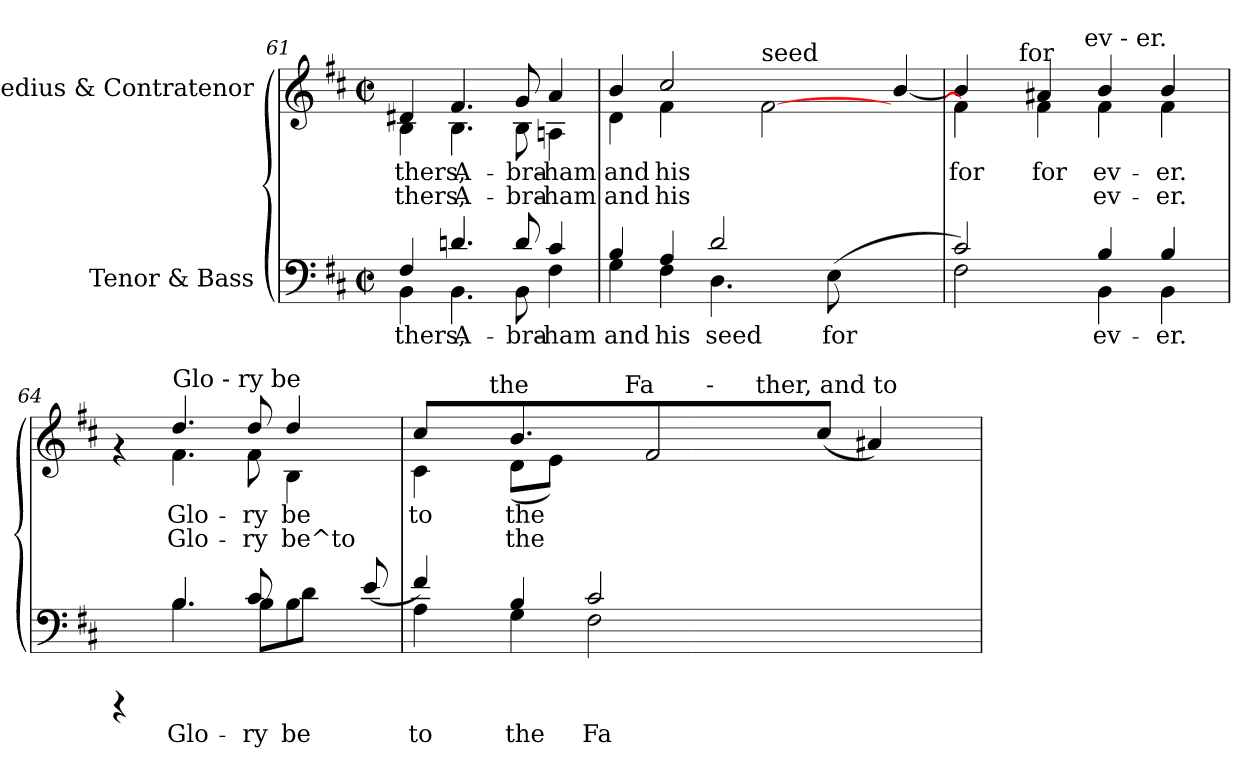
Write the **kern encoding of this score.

**kern	**text	**kern	**text	**text
*part2	*part2	*part1	*part1	*part1
*staff2	*staff2	*staff1	*staff1	*staff1
*I"Tenor &  Bass	*	*I"Medius &  Contratenor	*	*
*clefF4	*	*clefG2	*	*
*k[f#c#]	*	*k[f#c#]	*	*
*D:	*	*D:	*	*
*M2/2	*	*M2/2	*	*
*met(c|)	*	*met(c|)	*	*
=61	=61	=61	=61	=61
*^	*	*	*	*
!	!	!LO:LY:b:cj	!	!LO:LY:b:cj	!LO:LY:b:cj
*	*	*	*^	*	*
4F#/	4BB\	-thers,	4d#X/	4B\	-thers,	thers,
!	!	!LO:LY:b:cj	!	!	!LO:LY:b:cj	!LO:LY:b:cj
4.dn/	4.BB\	A-	4.f#/	4.B\	A-	-A-
!	!	!LO:LY:b:cj	!	!	!LO:LY:b:cj	!LO:LY:b:cj
8d/	8BB\	-bra-	8g/	8B\	-bra-	-bra-
!	!	!LO:LY:b:cj	!	!	!LO:LY:b:cj	!LO:LY:b:cj
4c#/	4F#\	-ham	4a/	4An\	-ham	ham
=62	=62	=62	=62	=62	=62	=62
!	!	!LO:LY:b:cj	!	!	!LO:LY:b:cj	!LO:LY:b:cj
4B/	4G\	and	4b/	4d\	and	and
!	!	!LO:LY:b:cj	!	!	!LO:LY:b:cj	!LO:LY:b:cj
4A/	4F#\	his	2cc#/	4f#\	his	his
!	!	!LO:LY:b:cj	!	!	!	!
2d/	4.D\	seed	.	1ryy	.	.
!	!	!	!LO:TX:a:t=seed	!	!	!
.	.	.	[<2f#\	.	.	.
.	4.ryy	.	.	.	.	.
!	!	!LO:LY:b:cj	!	!	!	!
(<8E\	.	for	.	.	.	.
4.ryy	.	.	.	.	.	.
!	!	!	!	!	!LO:LY:b:cj	!LO:LY:b:cj
.	4ryy	.	[>4b/	.	.	.
*	*	*	*v	*v	*	*
=63	=63	=63	=63	=63	=63
!	!	!LO:LY:b:cj	!	!LO:LY:b:cj	!LO:LY:b:cj
*	*	*	*^	*	*
*	*	*	*	*^	*	*
*	*	*	*	*	*^	*	*
2c#/	2F#\)	.	4b/]	4f#\]	8ryy	4...ryy	for	-
.	.	.	.	.	16ryy	.	.	.
.	.	.	.	.	64ryy	.	.	.
!	!	!	!	!	!LO:TX:a:t=for	!	!	!
.	.	.	.	.	2ryy	.	.	.
!	!	!	!	!	!	!	!LO:LY:b:cj	!LO:LY:b:cj
.	.	.	4a#X/	4f#\	.	.	-for	-
!	!	!	!	!	!	!LO:TX:a:t=ev - er.	!	!
.	.	.	.	.	.	2ryy	.	.
!	!	!LO:LY:b:cj	!	!	!	!	!LO:LY:b:cj	!LO:LY:b:cj
4B/	4BB\	ev-	4b/	4f#\	.	.	-ev-	-ev-
.	.	.	.	.	4ryy	.	.	.
!	!	!LO:LY:b:cj	!	!	!	!	!LO:LY:b:cj	!LO:LY:b:cj
4B/	4BB\	-er.	4b/	4f#\	.	.	-er.	er.
.	.	.	.	.	32.ryy	.	.	.
.	.	.	.	.	.	32ryy	.	.
*	*	*	*	*v	*v	*v	*	*
=64	=64	=64	=64	=64	=64	=64
4rCCC	4ryy	.	4rf	4ryy	.	.
!	!	!	!LO:TX:a:t=Glo - ry be	!	!	!
!	!	!LO:LY:b:cj	!	!	!LO:LY:b:cj	!LO:LY:b:cj
4.B/	4.B\	Glo-	4.dd/	4.f#\	Glo-	-Glo-
!	!	!LO:LY:b:cj	!	!	!LO:LY:b:cj	!LO:LY:b:cj
8c#/	8B\L	-ry	8dd/	8f#\	-ry	ry
!	!	!LO:LY:b:cj	!	!	!LO:LY:b:cj	!LO:LY:b:cj
4B\	8d\J	be	4dd/	4B\	be	be^to
.	4ryy	.	.	.	.	.
!	!	!LO:LY:b:cj	!	!	!	!
(>8e/	.	.	8ryy	8ryy	.	.
!!LO:LB:g=z
=65	=65	=65	=65	=65	=65	=65
!	!	!	!LO:TX:a:t=to	!	!	!
!	!	!LO:LY:b:cj	!	!	!LO:LY:b:cj	!LO:LY:b:cj
*	*	*	*^	*^	*	*
*	*	*	*	*	*^	*^	*	*
*	*	*	*	*	*	*	*	*	*	*
4f#/)	4A\	to	4cc#/	4c#\	8ryy	2ryy	2ryy	2ryy	to	.
.	.	.	.	.	16ryy	.	.	.	.	.
.	.	.	.	.	64ryy	.	.	.	.	.
!	!	!	!	!	!LO:TX:a:t=the	!	!	!	!	!
.	.	.	.	.	1ryy	.	.	.	.	.
!	!	!LO:LY:b:cj	!	!	!	!	!	!	!LO:LY:b:cj	!LO:LY:b:cj
4B/	4G\	the	4.b/	(<8d\L	.	.	.	.	-the	the
!	!	!	!	!	!	!	!	!	!LO:LY:b:cj	!LO:LY:b:cj
.	.	.	.	8e\J)	.	.	.	.	.	-
!	!	!LO:LY:b:cj	!	!	!	!	!	!	!	!
2c#/	2F#\	Fa-	.	1ryy	.	16ryy	4ryy	4ryy	.	.
.	.	.	.	.	.	64ryy	.	.	.	.
!	!	!	!	!	!	!LO:TX:a:t=Fa	!	!	!	!
.	.	.	.	.	.	2ryy	.	.	.	.
.	.	.	2f#\	.	.	.	.	.	.	.
.	.	.	.	.	.	.	32.ryy	8...ryy	.	.
!	!	!	!	!	!	!	!LO:TX:a:t=-	!	!	!
.	.	.	.	.	.	.	2ryy	.	.	.
!	!	!	!	!	!	!	!	!LO:TX:a:t=ther, and to	!	!
.	.	.	.	.	.	.	.	2ryy	.	.
2ryy	2ryy	.	.	.	.	.	.	.	.	.
.	.	.	.	.	.	4ryy	.	.	.	.
!	!	!	!	!	!	!	!	!	!LO:LY:b:cj	!LO:LY:b:cj
.	.	.	(>8cc#/J	.	.	.	.	.	-	--
.	.	.	.	.	4ryy	.	.	.	.	.
!	!	!	!	!	!	!	!	!	!LO:LY:b:cj	!LO:LY:b:cj
.	.	.	4a#X/)	.	.	.	.	.	--	--
.	.	.	.	.	.	.	8ryy	.	.	.
.	.	.	.	.	.	8ryy	.	.	.	.
.	.	.	.	.	.	.	16ryy	.	.	.
.	.	.	.	.	32.ryy	32.ryy	.	.	.	.
.	.	.	.	.	.	.	64ryy	64ryy	.	.
*v	*v	*	*	*	*	*	*	*	*	*
*	*	*v	*v	*v	*v	*v	*v	*	*
=	=	=	=	=
*-	*-	*-	*-	*-
